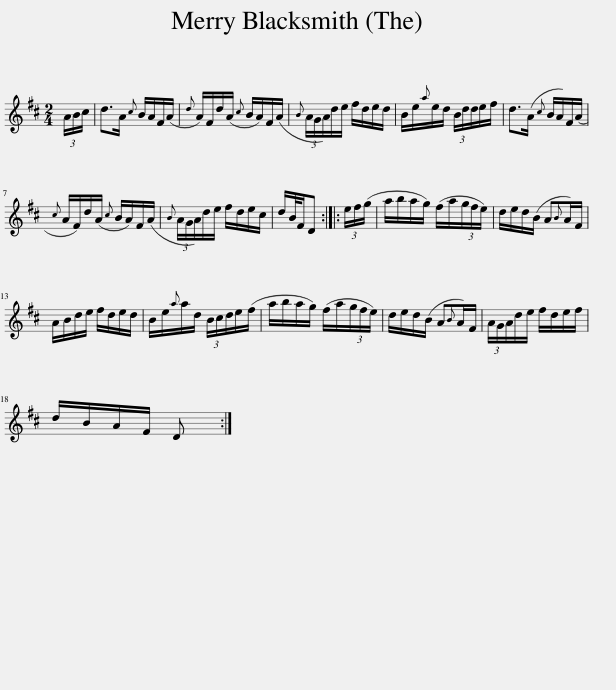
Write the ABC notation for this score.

X:1
L:1/8
M:2/4
I:linebreak $
K:D
V:1 treble
V:1
 (3A/B/c/ | d>A{c} B/A/F/(A/ |{d} A/)F/d/(A/{c} B/A/)F/(A/ |{B} (3A/G/A/)d/e/ f/d/e/d/ | B/e/{a}e/d/ (3B/d/d/e/f/ | %5
 d>(A{c} B/A/)F/(A/ |${c} A/F/)d/(A/{c} B/A/)F/(A/ |{B} (3A/G/A/)d/e/ f/d/e/c/ | d/B/4F/D :: (3e/f/(g/ | %10
 a/b/a/g/) (f/a/(3g/f/e/) | d/e/d/(B/ A{B}A/)F/ |$ A/B/d/e/ f/d/e/d/ | B/e/{a}a/d/ (3B/c/d/e/(f/ | a/b/a/g/) (f/a/(3g/f/e/) | %15
 d/e/d/(B/ A{B}A/)F/ | (3A/G/A/d/e/ f/d/e/f/ |$ d/B/A/F/ D :| %18
